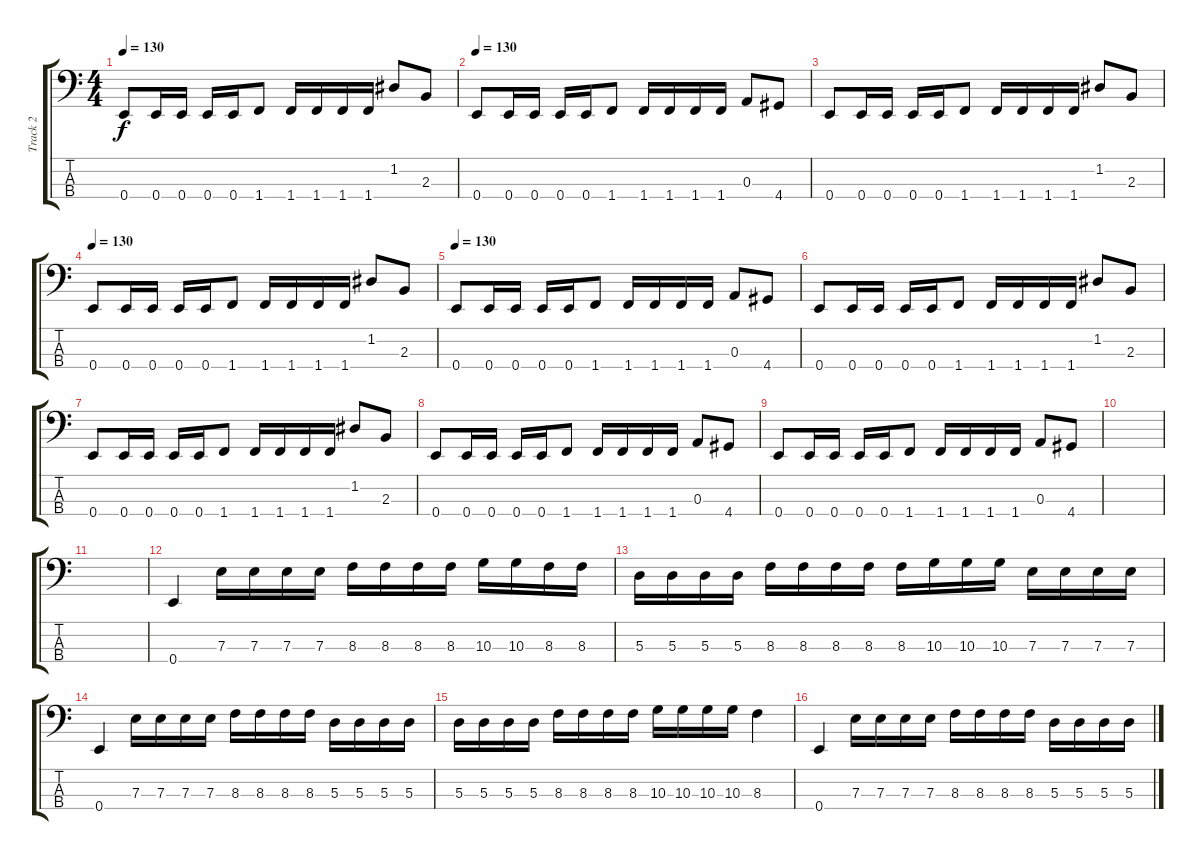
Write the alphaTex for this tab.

\track ("Track 2" "Track 2") {instrument electricbasspick}
\staff {score tabs}
\tuning (G2 D2 A1 E1) {hide}
\ts (4 4)
\tempo 130
\clef f4
\ks c
0.4.8{dy f} 0.4.16 0.4.16 0.4.16 0.4.16 1.4.8 1.4.16 1.4.16 1.4.16 1.4.16 1.2.8 2.3.8 |
\tempo 130
0.4.8 0.4.16 0.4.16 0.4.16 0.4.16 1.4.8 1.4.16 1.4.16 1.4.16 1.4.16 0.3.8 4.4.8 |
0.4.8 0.4.16 0.4.16 0.4.16 0.4.16 1.4.8 1.4.16 1.4.16 1.4.16 1.4.16 1.2.8 2.3.8 |
\tempo 130
0.4.8 0.4.16 0.4.16 0.4.16 0.4.16 1.4.8 1.4.16 1.4.16 1.4.16 1.4.16 1.2.8 2.3.8 |
\tempo 130
0.4.8 0.4.16 0.4.16 0.4.16 0.4.16 1.4.8 1.4.16 1.4.16 1.4.16 1.4.16 0.3.8 4.4.8 |
0.4.8 0.4.16 0.4.16 0.4.16 0.4.16 1.4.8 1.4.16 1.4.16 1.4.16 1.4.16 1.2.8 2.3.8 |
0.4.8 0.4.16 0.4.16 0.4.16 0.4.16 1.4.8 1.4.16 1.4.16 1.4.16 1.4.16 1.2.8 2.3.8 |
0.4.8 0.4.16 0.4.16 0.4.16 0.4.16 1.4.8 1.4.16 1.4.16 1.4.16 1.4.16 0.3.8 4.4.8 |
0.4.8 0.4.16 0.4.16 0.4.16 0.4.16 1.4.8 1.4.16 1.4.16 1.4.16 1.4.16 0.3.8 4.4.8 |
|
|
0.4.4 7.3.16 7.3.16 7.3.16 7.3.16 8.3.16 8.3.16 8.3.16 8.3.16 10.3.16 10.3.16 8.3.16 8.3.16 |
5.3.16 5.3.16 5.3.16 5.3.16 8.3.16 8.3.16 8.3.16 8.3.16 8.3.16 10.3.16 10.3.16 10.3.16 7.3.16 7.3.16 7.3.16 7.3.16 |
0.4.4 7.3.16 7.3.16 7.3.16 7.3.16 8.3.16 8.3.16 8.3.16 8.3.16 5.3.16 5.3.16 5.3.16 5.3.16 |
5.3.16 5.3.16 5.3.16 5.3.16 8.3.16 8.3.16 8.3.16 8.3.16 10.3.16 10.3.16 10.3.16 10.3.16 8.3.4 |
0.4.4 7.3.16 7.3.16 7.3.16 7.3.16 8.3.16 8.3.16 8.3.16 8.3.16 5.3.16 5.3.16 5.3.16 5.3.16
